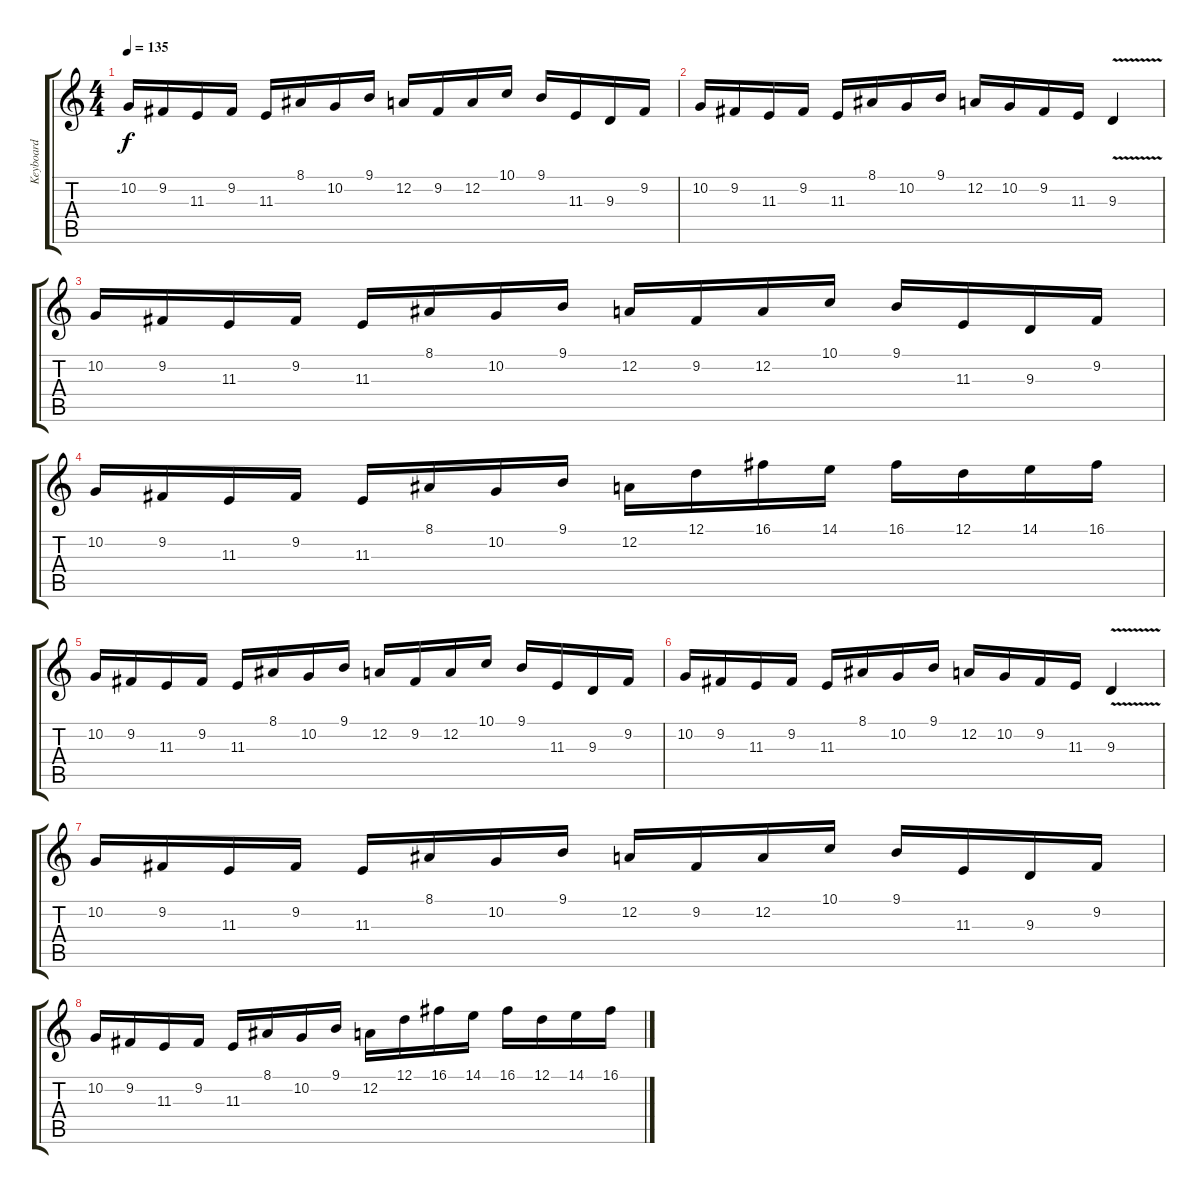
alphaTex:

\track ("Keyboard" "Keyboard") {instrument lead1square}
\staff {score tabs}
\tuning (D4 A3 F3 C3 G2 D2) {hide}
\ts (4 4)
\tempo 135
\clef g2
\ks c
10.2.16{dy f instrument lead1square} 9.2.16 11.3.16 9.2.16 11.3.16 8.1.16 10.2.16 9.1.16 12.2.16 9.2.16 12.2.16 10.1.16 9.1.16 11.3.16 9.3.16 9.2.16 |
10.2.16 9.2.16 11.3.16 9.2.16 11.3.16 8.1.16 10.2.16 9.1.16 12.2.16 10.2.16 9.2.16 11.3.16 9.3{v}.4 |
10.2.16 9.2.16 11.3.16 9.2.16 11.3.16 8.1.16 10.2.16 9.1.16 12.2.16 9.2.16 12.2.16 10.1.16 9.1.16 11.3.16 9.3.16 9.2.16 |
10.2.16 9.2.16 11.3.16 9.2.16 11.3.16 8.1.16 10.2.16 9.1.16 12.2.16 12.1.16 16.1.16 14.1.16 16.1.16 12.1.16 14.1.16 16.1.16 |
10.2.16 9.2.16 11.3.16 9.2.16 11.3.16 8.1.16 10.2.16 9.1.16 12.2.16 9.2.16 12.2.16 10.1.16 9.1.16 11.3.16 9.3.16 9.2.16 |
10.2.16 9.2.16 11.3.16 9.2.16 11.3.16 8.1.16 10.2.16 9.1.16 12.2.16 10.2.16 9.2.16 11.3.16 9.3{v}.4 |
10.2.16 9.2.16 11.3.16 9.2.16 11.3.16 8.1.16 10.2.16 9.1.16 12.2.16 9.2.16 12.2.16 10.1.16 9.1.16 11.3.16 9.3.16 9.2.16 |
10.2.16 9.2.16 11.3.16 9.2.16 11.3.16 8.1.16 10.2.16 9.1.16 12.2.16 12.1.16 16.1.16 14.1.16 16.1.16 12.1.16 14.1.16 16.1.16
